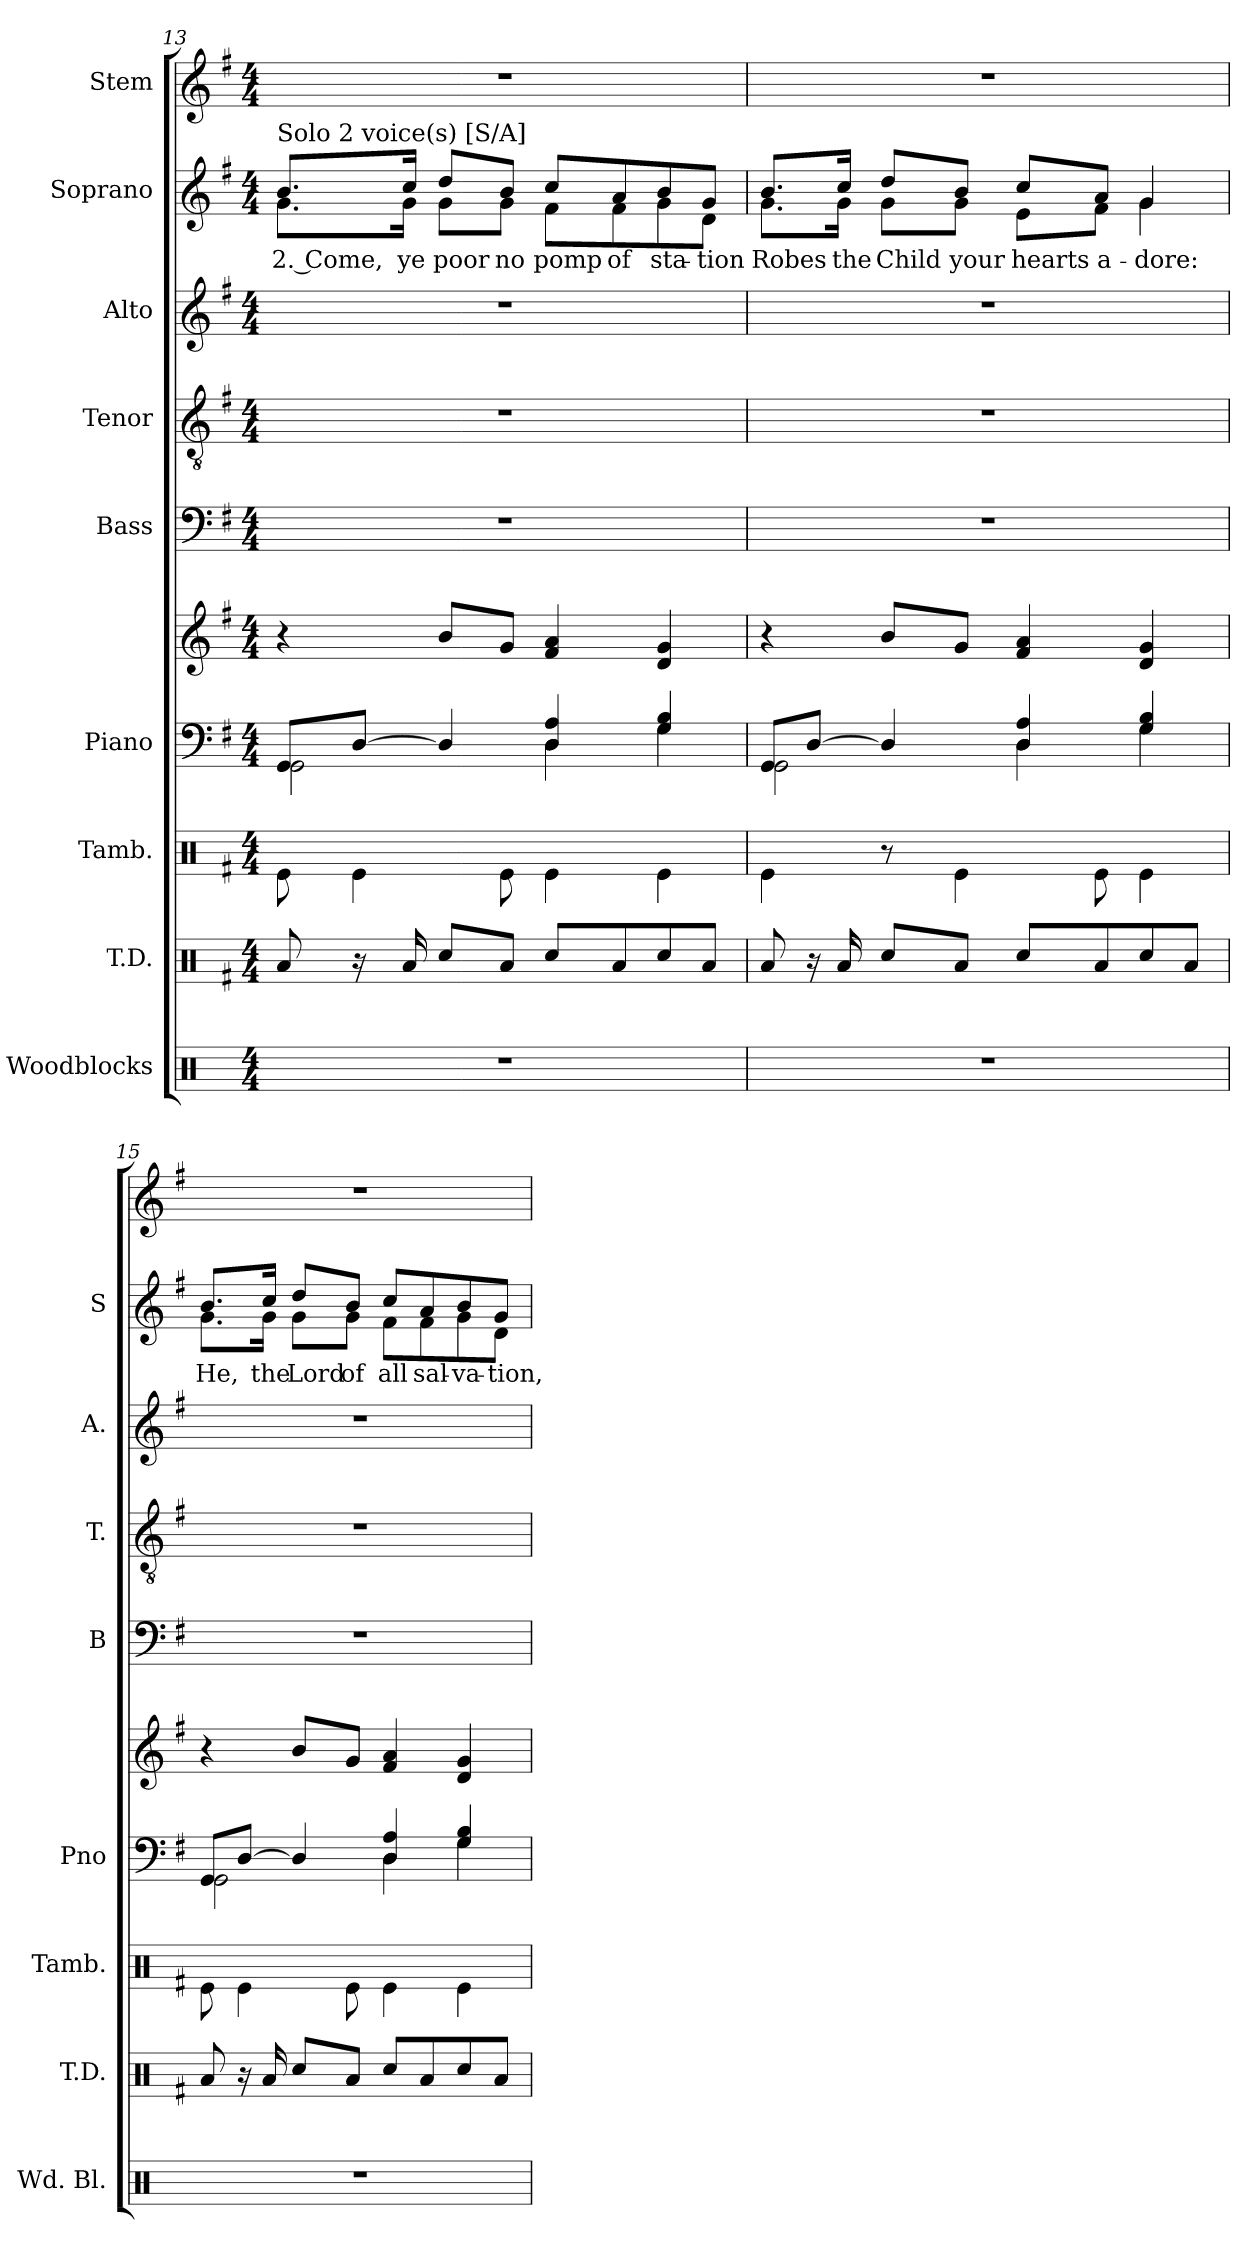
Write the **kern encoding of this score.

**kern	**kern	**kern	**kern	**kern	**kern	**kern	**kern	**kern	**text	**kern
*part9	*part8	*part7	*part6	*part6	*part5	*part4	*part3	*part2	*part2	*part1
*staff10	*staff9	*staff8	*staff7	*staff6	*staff5	*staff4	*staff3	*staff2	*staff2	*staff1
*I"Woodblocks	*I"T.D.	*I"Tamb.	*I"Piano	*	*I"Bass	*I"Tenor	*I"Alto	*I"Soprano	*	*I"Stem
*I'Wd. Bl.	*I'T.D.	*I'Tamb.	*I'Pno	*	*I'B	*I'T.	*I'A.	*I'S	*	*
!!LO:LB:g=z
*clefX	*clefX	*clefX	*clefF4	*clefG2	*clefF4	*clefGv2	*clefG2	*clefG2	*	*clefG2
*k[]	*k[f#]	*k[f#]	*k[f#]	*k[f#]	*k[f#]	*k[f#]	*k[f#]	*k[f#]	*	*k[f#]
*M4/4	*M4/4	*M4/4	*M4/4	*M4/4	*M4/4	*M4/4	*M4/4	*M4/4	*	*M4/4
=13	=13	=13	=13	=13	=13	=13	=13	=13	=13	=13
*	*	*	*^	*	*	*	*	*^	*	*
!	!	!	!	!	!	!	!	!	!LO:TX:a:t=Solo 2 voice(s) [S/A]	!	!	!
1r	8Ra/	8Re\	8GG/L	2GG\	4r	1r	1r	1r	8.b/L	8.g\L	2. Come,	1r
.	16r	4Re\	[8D/J	.	.	.	.	.	.	.	.	.
.	16Ra/	.	.	.	.	.	.	.	16cc/Jk	16g\Jk	ye	.
.	8Rcc/L	.	4D/]	.	8b/L	.	.	.	8dd/L	8g\L	poor	.
.	8Ra/J	8Re\	.	.	8g/J	.	.	.	8b/J	8g\J	no	.
.	8Rcc/L	4Re\	4D/ 4A/	4D\	4f#/ 4a/	.	.	.	8cc/L	8f#\L	pomp	.
.	8Ra/	.	.	.	.	.	.	.	8a/	8f#\	of	.
.	8Rcc/	4Re\	4G/ 4B/	4G\	4d/ 4g/	.	.	.	8b/	8g\	sta-	.
.	8Ra/J	.	.	.	.	.	.	.	8g/J	8d\J	-tion	.
=14	=14	=14	=14	=14	=14	=14	=14	=14	=14	=14	=14	=14
1r	8Ra/	4Re\	8GG/L	2GG\	4r	1r	1r	1r	8.b/L	8.g\L	Robes	1r
.	16r	.	[8D/J	.	.	.	.	.	.	.	.	.
.	16Ra/	.	.	.	.	.	.	.	16cc/Jk	16g\Jk	the	.
.	8Rcc/L	8r	4D/]	.	8b/L	.	.	.	8dd/L	8g\L	Child	.
.	8Ra/J	4Re\	.	.	8g/J	.	.	.	8b/J	8g\J	your	.
.	8Rcc/L	.	4D/ 4A/	4D\	4f#/ 4a/	.	.	.	8cc/L	8e\L	hearts	.
.	8Ra/	8Re\	.	.	.	.	.	.	8a/J	8f#\J	a-	.
.	8Rcc/	4Re\	4G/ 4B/	4G\	4d/ 4g/	.	.	.	4g/	4g\	-dore:	.
.	8Ra/J	.	.	.	.	.	.	.	.	.	.	.
!!LO:LB:g=z
=15	=15	=15	=15	=15	=15	=15	=15	=15	=15	=15	=15	=15
1r	8Ra/	8Re\	8GG/L	2GG\	4r	1r	1r	1r	8.b/L	8.g\L	He,	1r
.	16r	4Re\	[8D/J	.	.	.	.	.	.	.	.	.
.	16Ra/	.	.	.	.	.	.	.	16cc/Jk	16g\Jk	the	.
.	8Rcc/L	.	4D/]	.	8b/L	.	.	.	8dd/L	8g\L	Lord	.
.	8Ra/J	8Re\	.	.	8g/J	.	.	.	8b/J	8g\J	of	.
.	8Rcc/L	4Re\	4D/ 4A/	4D\	4f#/ 4a/	.	.	.	8cc/L	8f#\L	all	.
.	8Ra/	.	.	.	.	.	.	.	8a/	8f#\	sal-	.
.	8Rcc/	4Re\	4G/ 4B/	4G\	4d/ 4g/	.	.	.	8b/	8g\	-va-	.
.	8Ra/J	.	.	.	.	.	.	.	8g/J	8d\J	-tion,	.
*	*	*	*v	*v	*	*	*	*	*v	*v	*	*
=	=	=	=	=	=	=	=	=	=	=
*-	*-	*-	*-	*-	*-	*-	*-	*-	*-	*-
